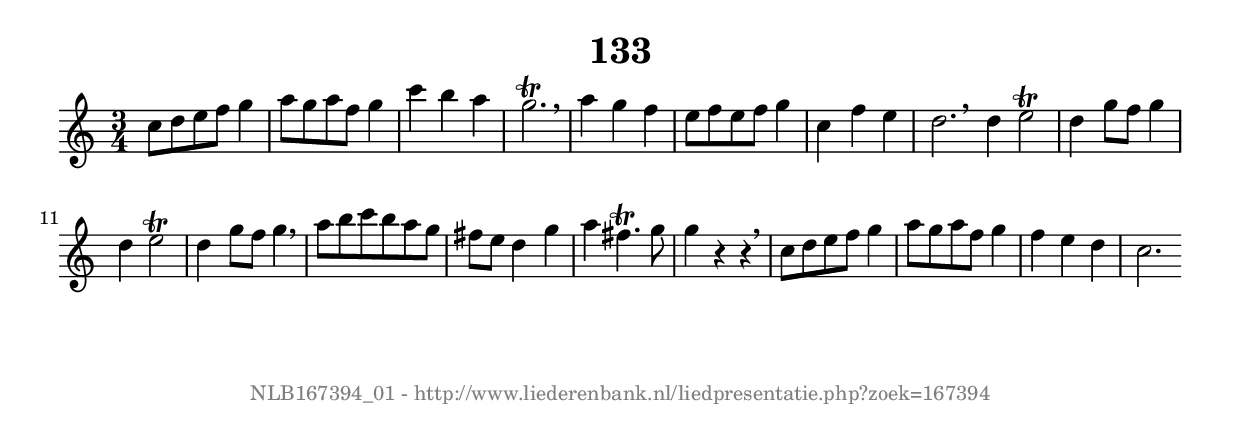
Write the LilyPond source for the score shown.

%
% produced by wce2krn 1.64 (7 June 2014)
%
\version"2.16"
#(append! paper-alist '(("long" . (cons (* 210 mm) (* 2000 mm)))))
#(set-default-paper-size "long")
sb = {\breathe}
mBreak = {\breathe }
bBreak = {\breathe }
x = {\once\override NoteHead #'style = #'cross }
gl=\glissando
itime={\override Staff.TimeSignature #'stencil = ##f }
ficta = {\once\set suggestAccidentals = ##t}
fine = {\once\override Score.RehearsalMark #'self-alignment-X = #1 \mark \markup {\italic{Fine}}}
dc = {\once\override Score.RehearsalMark #'self-alignment-X = #1 \mark \markup {\italic{D.C.}}}
dcf = {\once\override Score.RehearsalMark #'self-alignment-X = #1 \mark \markup {\italic{D.C. al Fine}}}
dcc = {\once\override Score.RehearsalMark #'self-alignment-X = #1 \mark \markup {\italic{D.C. al Coda}}}
ds = {\once\override Score.RehearsalMark #'self-alignment-X = #1 \mark \markup {\italic{D.S.}}}
dsf = {\once\override Score.RehearsalMark #'self-alignment-X = #1 \mark \markup {\italic{D.S. al Fine}}}
dsc = {\once\override Score.RehearsalMark #'self-alignment-X = #1 \mark \markup {\italic{D.S. al Coda}}}
pv = {\set Score.repeatCommands = #'((volta "1"))}
sv = {\set Score.repeatCommands = #'((volta "2"))}
tv = {\set Score.repeatCommands = #'((volta "3"))}
qv = {\set Score.repeatCommands = #'((volta "4"))}
xv = {\set Score.repeatCommands = #'((volta #f))}
\header{ tagline = ""
title = "133"
}
\score {{
\key c \major
\relative g'
{
\set melismaBusyProperties = #'()
\time 3/4
\tempo 4=120
\override Score.MetronomeMark #'transparent = ##t
\override Score.RehearsalMark #'break-visibility = #(vector #t #t #f)
c8 d e f g4 a8 g a f g4 c b a g2.^\trill \sb a4 g f e8 f e f g4 c, f e d2. \bar ":|:" \bBreak
d4 e2^\trill d4 g8 f g4 d e2^\trill d4 g8 f g4 \sb a8 b c b a g fis e d4 g a fis4.^\trill g8 g4 r r \mBreak \bar "|"
c,8 d e f g4 a8 g a f g4 f e d c2. \bar ":|"
 }}
 \midi { }
 \layout {
            indent = 0.0\cm
}
}
\markup { \vspace #0 } \markup { \with-color #grey \fill-line { \center-column { \smaller "NLB167394_01 - http://www.liederenbank.nl/liedpresentatie.php?zoek=167394" } } }
